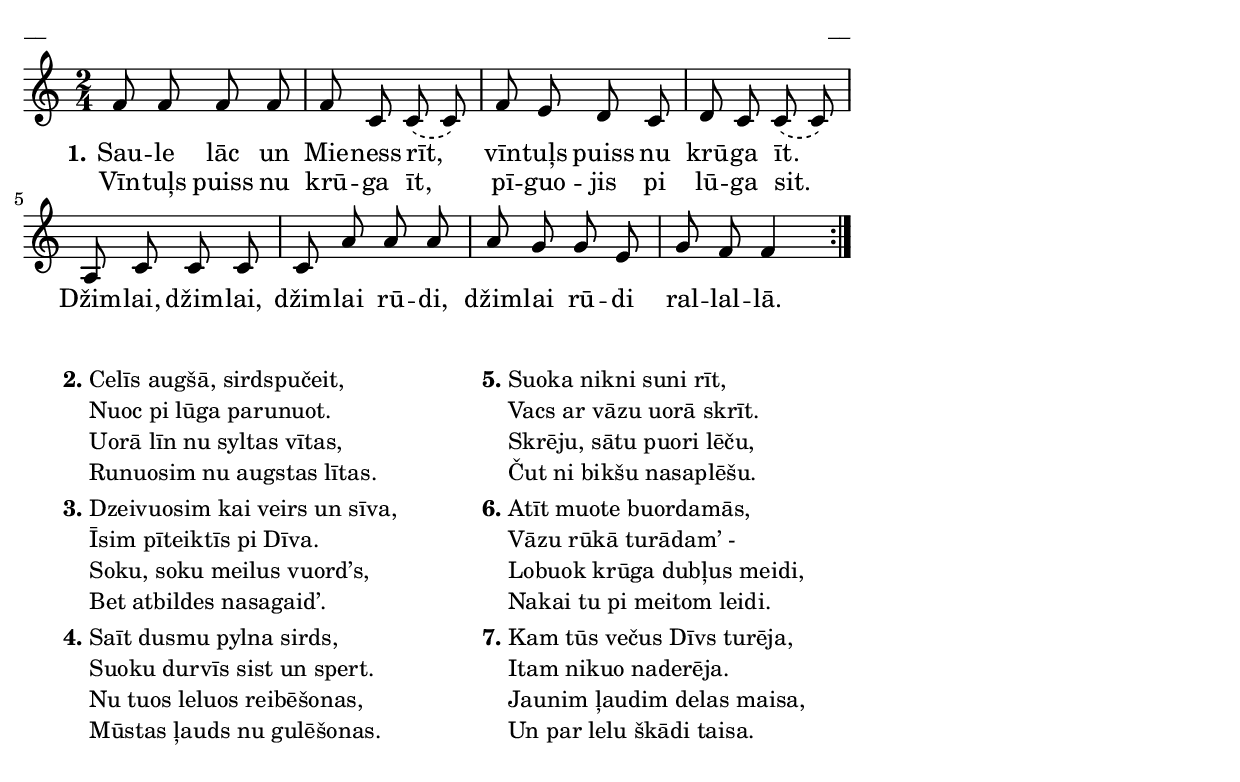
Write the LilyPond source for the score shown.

\version "2.13.16"
%\header {
%    title = "Saule lāc un Mieness rīt"
%}
\paper {
line-width = 14\cm
left-margin = 0.4\cm
between-system-padding = 0.1\cm
between-system-space = 0.1\cm
}
\layout {
indent = #0
ragged-last = ##f
}

voiceA = \relative c' {
\clef "treble"
\key c \major
\time 2/4
\repeat volta 2 {
\slurDashed
f8 f f f | f c c( c) | f e d c | d c c( c) | a c c c | c a' a a  | a g g e | g f f4 
}
} 

lyricA = \lyricmode {
\set stanza = #"1." Sau -- le lāc un Mie -- ness rīt, vīn -- tuļs puiss nu krū -- ga īt. 
Džim -- lai, džim -- lai, džim -- lai rū -- di, džim -- lai rū -- di ral -- lal -- lā.  
} 

lyricB = \lyricmode {
Vīn -- tuļs puiss nu krū -- ga īt, pī -- guo -- jis pi lū -- ga sit. 
}


fullScore = <<
\new Staff {
<<
\new Voice = "voiceA" { \oneVoice \autoBeamOff \voiceA }
\lyricsto "voiceA" \new Lyrics \lyricA
\lyricsto "voiceA" \new Lyrics \lyricB
>>
}
>>

\score {
\fullScore
\header { piece = "__" opus = "__" }
}
\markup { \with-color #(x11-color 'white) \sans \smaller "__" }
\score {
\unfoldRepeats
\fullScore
\midi {
\context { \Staff \remove "Staff_performer" }
\context { \Voice \consists "Staff_performer" }
}
}


\markup {
  \fill-line {
    \hspace #0.1 % moves the column off the left margin;
        % can be removed if space on the page is tight
     \column {
      \line { \bold "2."
        \column {
          "Celīs augšā, sirdspučeit,"
          "Nuoc pi lūga parunuot." 
          "Uorā līn nu syltas vītas," 
          "Runuosim nu augstas lītas." 
        }
      }
      \hspace #0.1 % adds vertical spacing between verses
      \line { \bold "3."
        \column {
          "Dzeivuosim kai veirs un sīva,"
          "Īsim pīteiktīs pi Dīva." 
          "Soku, soku meilus vuord’s,"
          "Bet atbildes nasagaid’." 
        }
      }
      \hspace #0.1 % adds vertical spacing between verses
      \line { \bold "4."
        \column {
          "Saīt dusmu pylna sirds,"
          "Suoku durvīs sist un spert." 
          "Nu tuos leluos reibēšonas,"
          "Mūstas ļauds nu gulēšonas." 
        }
      }
    }
    \hspace #0.1  % adds horizontal spacing between columns;
        % if they are still too close, add more " " pairs
        % until the result looks good
     \column {
      \line { \bold "5."
        \column {
          "Suoka nikni suni rīt," 
          "Vacs ar vāzu uorā skrīt." 
          "Skrēju, sātu puori lēču,"
          "Čut ni bikšu nasaplēšu." 
        }
      }
      \hspace #0.1 % adds vertical spacing between verses
      \line { \bold "6."
        \column {
           "Atīt muote buordamās,"
           "Vāzu rūkā turādam’ -" 
           "Lobuok krūga dubļus meidi,"
           "Nakai tu pi meitom leidi."
        }
      }
      \hspace #0.1 % adds vertical spacing between verses
      \line { \bold "7."
        \column {
           "Kam tūs večus Dīvs turēja," 
           "Itam nikuo naderēja." 
           "Jaunim ļaudim delas maisa,"
           "Un par lelu škādi taisa."
        }
      }
    }
  \hspace #0.1 % gives some extra space on the right margin;
      % can be removed if page space is tight
  }
}

